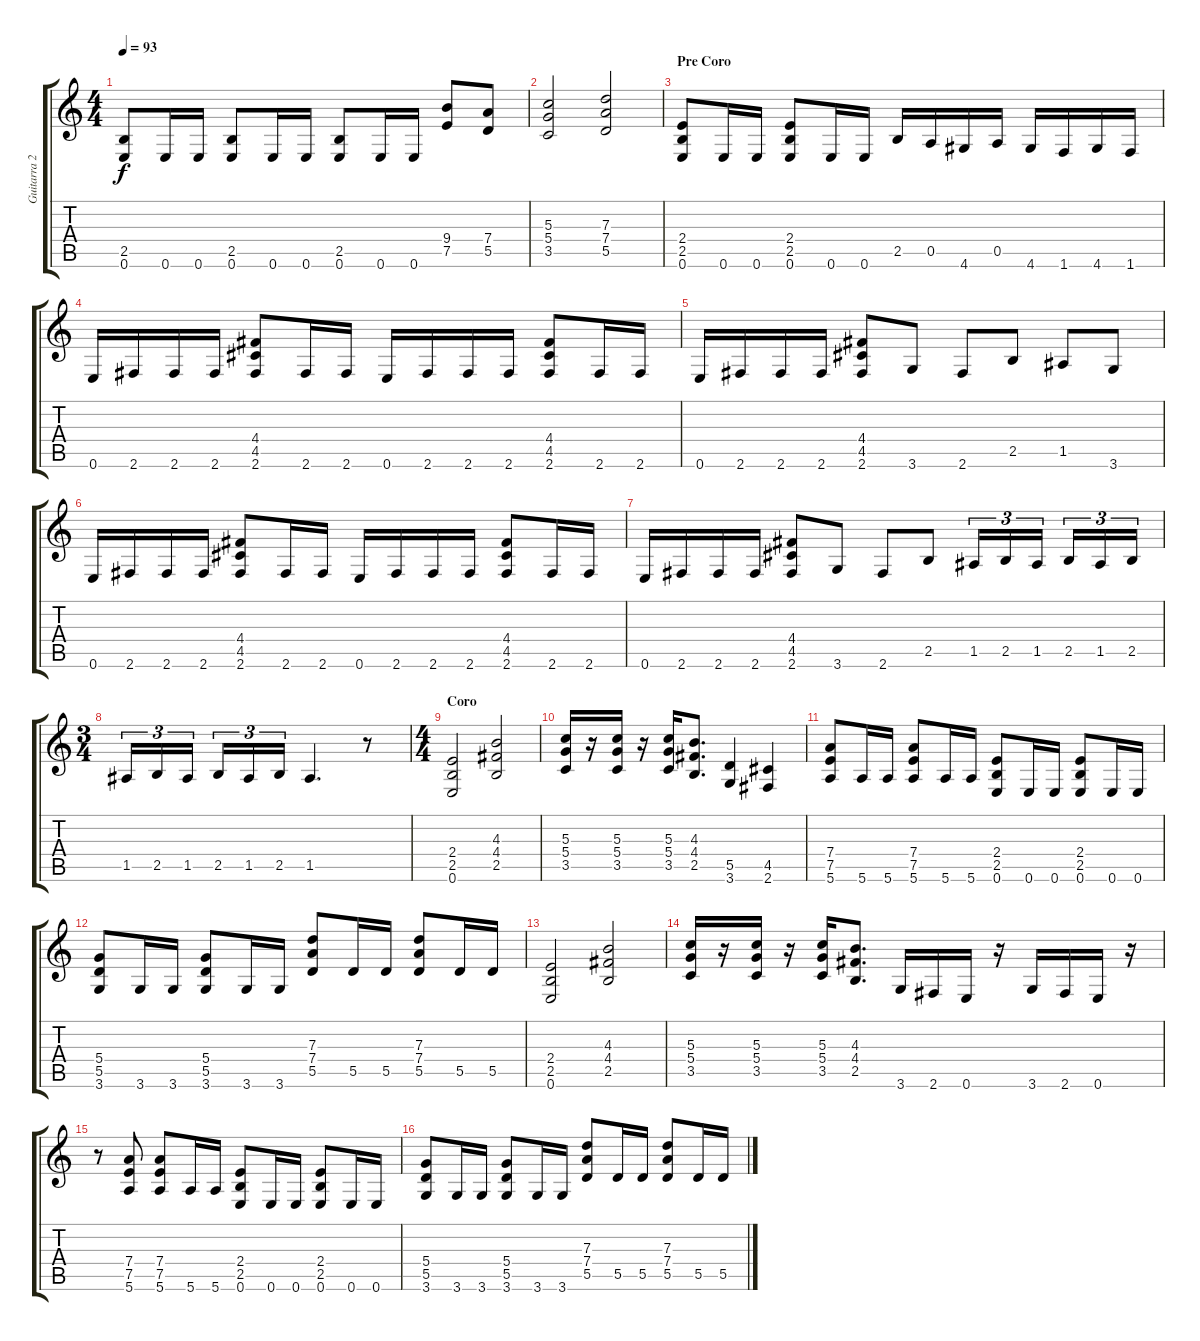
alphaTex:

\track ("Guitarra 2" "Guitarra 2") {instrument overdrivenguitar}
\staff {score tabs}
\tuning (E4 B3 G3 D3 A2 E2) {hide}
\ts (4 4)
\tempo 93
\clef g2
\ks c
(2.5 0.6).8{dy f} 0.6.16 0.6.16 (2.5 0.6).8 0.6.16 0.6.16 (2.5 0.6).8 0.6.16 0.6.16 (9.4 7.5).8 (7.4 5.5).8 |
(5.3 5.4 3.5).2 (7.3 7.4 5.5).2 |
\section ("" "Pre Coro")
(2.4 2.5 0.6).8 0.6.16 0.6.16 (2.4 2.5 0.6).8 0.6.16 0.6.16 2.5.16 0.5.16 4.6.16 0.5.16 4.6.16 1.6.16 4.6.16 1.6.16 |
0.6.16 2.6.16 2.6.16 2.6.16 (4.4 4.5 2.6).8 2.6.16 2.6.16 0.6.16 2.6.16 2.6.16 2.6.16 (4.4 4.5 2.6).8 2.6.16 2.6.16 |
0.6.16 2.6.16 2.6.16 2.6.16 (4.4 4.5 2.6).8 3.6.8 2.6.8 2.5.8 1.5.8 3.6.8 |
0.6.16 2.6.16 2.6.16 2.6.16 (4.4 4.5 2.6).8 2.6.16 2.6.16 0.6.16 2.6.16 2.6.16 2.6.16 (4.4 4.5 2.6).8 2.6.16 2.6.16 |
0.6.16 2.6.16 2.6.16 2.6.16 (4.4 4.5 2.6).8 3.6.8 2.6.8 2.5.8 1.5.16{tu (3 2) volume 10} 2.5.16{tu (3 2)} 1.5.16{tu (3 2) beam splitsecondary} 2.5.16{tu (3 2)} 1.5.16{tu (3 2)} 2.5.16{tu (3 2)} |
\ts (3 4)
1.5.16{tu (3 2)} 2.5.16{tu (3 2)} 1.5.16{tu (3 2) beam splitsecondary} 2.5.16{tu (3 2)} 1.5.16{tu (3 2)} 2.5.16{tu (3 2)} 1.5.4{d} r.8 |
\ts (4 4)
\section ("" "Coro")
(2.4 2.5 0.6).2 (4.3 4.4 2.5).2 |
(5.3 5.4 3.5).16 r.16 (5.3 5.4 3.5).16 r.16 (5.3 5.4 3.5).16 (4.3 4.4 2.5).8{d} (5.5 3.6).4 (4.5 2.6).4 |
(7.4 7.5 5.6).8 5.6.16 5.6.16 (7.4 7.5 5.6).8 5.6.16 5.6.16 (2.4 2.5 0.6).8 0.6.16 0.6.16 (2.4 2.5 0.6).8 0.6.16 0.6.16 |
(5.4 5.5 3.6).8 3.6.16 3.6.16 (5.4 5.5 3.6).8 3.6.16 3.6.16 (7.3 7.4 5.5).8 5.5.16 5.5.16 (7.3 7.4 5.5).8 5.5.16 5.5.16 |
(2.4 2.5 0.6).2 (4.3 4.4 2.5).2 |
(5.3 5.4 3.5).16 r.16 (5.3 5.4 3.5).16 r.16 (5.3 5.4 3.5).16 (4.3 4.4 2.5).8{d} 3.6.16 2.6.16 0.6.16 r.16 3.6.16 2.6.16 0.6.16 r.16 |
r.8 (7.4 7.5 5.6).8 (7.4 7.5 5.6).8 5.6.16 5.6.16 (2.4 2.5 0.6).8 0.6.16 0.6.16 (2.4 2.5 0.6).8 0.6.16 0.6.16 |
(5.4 5.5 3.6).8 3.6.16 3.6.16 (5.4 5.5 3.6).8 3.6.16 3.6.16 (7.3 7.4 5.5).8 5.5.16 5.5.16 (7.3 7.4 5.5).8 5.5.16 5.5.16
